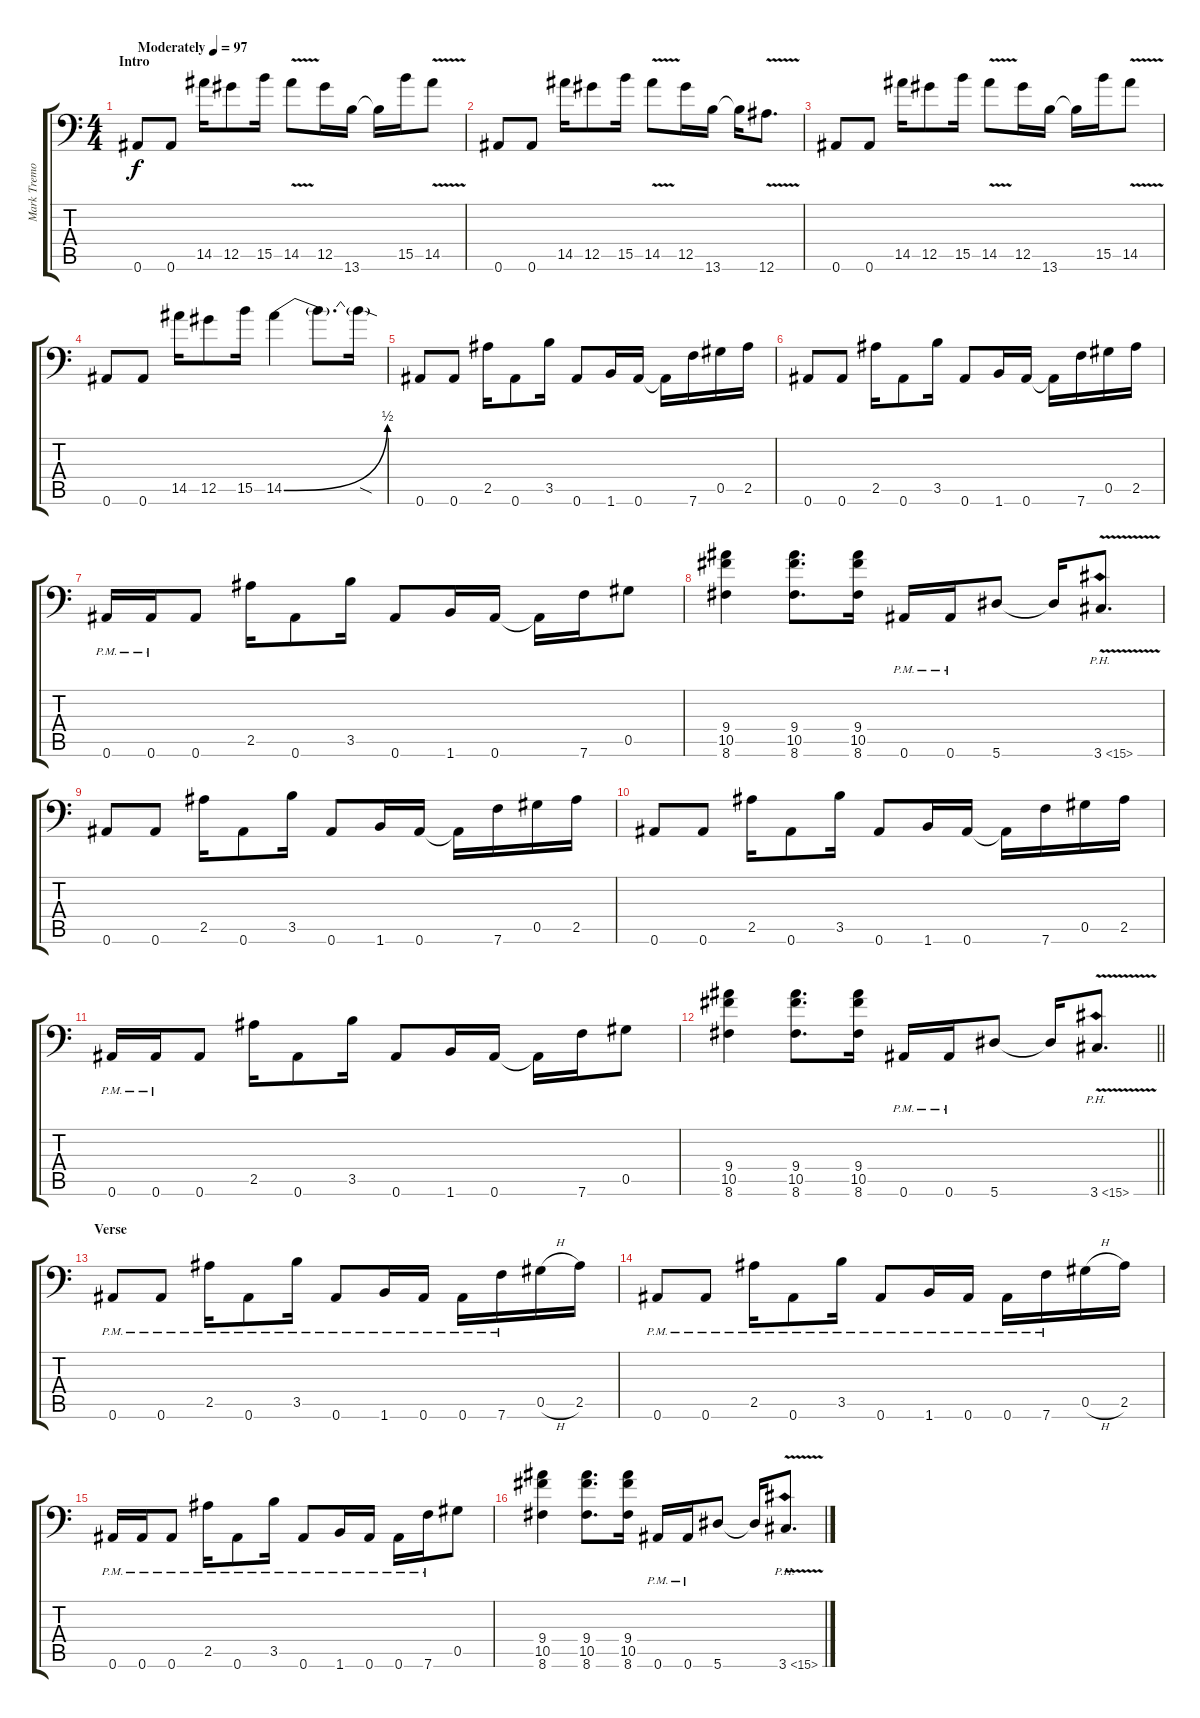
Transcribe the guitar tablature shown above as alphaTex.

\track ("Mark Tremonti" "Mark Tremo") {instrument distortionguitar}
\staff {score tabs}
\tuning (Eb4 Bb3 Gb3 Db3 Ab2 Bb1) {hide}
\ts (4 4)
\section ("" "Intro")
\tempo (97 "Moderately")
\clef f4
\ks c
0.6.8{dy f balance 16 instrument distortionguitar} 0.6.8 14.5.16 12.5.8 15.5.16 14.5{v}.8 12.5.16 13.6.16 13.6{t}.16 15.5.16 14.5{v}.8 |
0.6.8 0.6.8 14.5.16 12.5.8 15.5.16 14.5{v}.8 12.5.16 13.6.16 13.6{t}.16 12.6{v}.8{d} |
0.6.8{balance 8} 0.6.8 14.5.16 12.5.8 15.5.16 14.5{v}.8 12.5.16 13.6.16 13.6{t}.16 15.5.16 14.5{v}.8 |
0.6.8 0.6.8 14.5.16 12.5.8 15.5.16 14.5{be (bend 0 0 60 2)}.4 14.5{t}.8{d} 14.5{sod t}.16 |
0.6.8 0.6.8 2.5.16 0.6.8 3.5.16 0.6.8 1.6.16 0.6.16 0.6{t}.16 7.6.16 0.5.16 2.5.16 |
0.6.8 0.6.8 2.5.16 0.6.8 3.5.16 0.6.8 1.6.16 0.6.16 0.6{t}.16 7.6.16 0.5.16 2.5.16 |
0.6{pm}.16 0.6{pm}.16 0.6.8 2.5.16 0.6.8 3.5.16 0.6.8 1.6.16 0.6.16 0.6{t}.16 7.6.16 0.5.8 |
(9.4 10.5 8.6).4 (9.4 10.5 8.6).8{d} (9.4 10.5 8.6).16 0.6{pm}.16 0.6{pm}.16 5.6.8 5.6{t}.16 3.6{ph 12 v}.8{d} |
0.6.8 0.6.8 2.5.16 0.6.8 3.5.16 0.6.8 1.6.16 0.6.16 0.6{t}.16 7.6.16 0.5.16 2.5.16 |
0.6.8 0.6.8 2.5.16 0.6.8 3.5.16 0.6.8 1.6.16 0.6.16 0.6{t}.16 7.6.16 0.5.16 2.5.16 |
0.6{pm}.16 0.6{pm}.16 0.6.8 2.5.16 0.6.8 3.5.16 0.6.8 1.6.16 0.6.16 0.6{t}.16 7.6.16 0.5.8 |
\barLineRight lightlight
(9.4 10.5 8.6).4 (9.4 10.5 8.6).8{d} (9.4 10.5 8.6).16 0.6{pm}.16 0.6{pm}.16 5.6.8 5.6{t}.16 3.6{ph 12 v}.8{d} |
\section ("" "Verse")
0.6{pm}.8 0.6{pm}.8 2.5{pm}.16 0.6{pm}.8 3.5{pm}.16 0.6{pm}.8 1.6{pm}.16 0.6{pm}.16 0.6{pm}.16 7.6{pm}.16 0.5{h}.16 2.5.16 |
0.6{pm}.8 0.6{pm}.8 2.5{pm}.16 0.6{pm}.8 3.5{pm}.16 0.6{pm}.8 1.6{pm}.16 0.6{pm}.16 0.6{pm}.16 7.6{pm}.16 0.5{h}.16 2.5.16 |
0.6{pm}.16 0.6{pm}.16 0.6{pm}.8 2.5{pm}.16 0.6{pm}.8 3.5{pm}.16 0.6{pm}.8 1.6{pm}.16 0.6{pm}.16 0.6{pm}.16 7.6{pm}.16 0.5.8 |
(9.4 10.5 8.6).4 (9.4 10.5 8.6).8{d} (9.4 10.5 8.6).16 0.6{pm}.16 0.6{pm}.16 5.6.8 5.6{t}.16 3.6{ph 12 v}.8{d}
